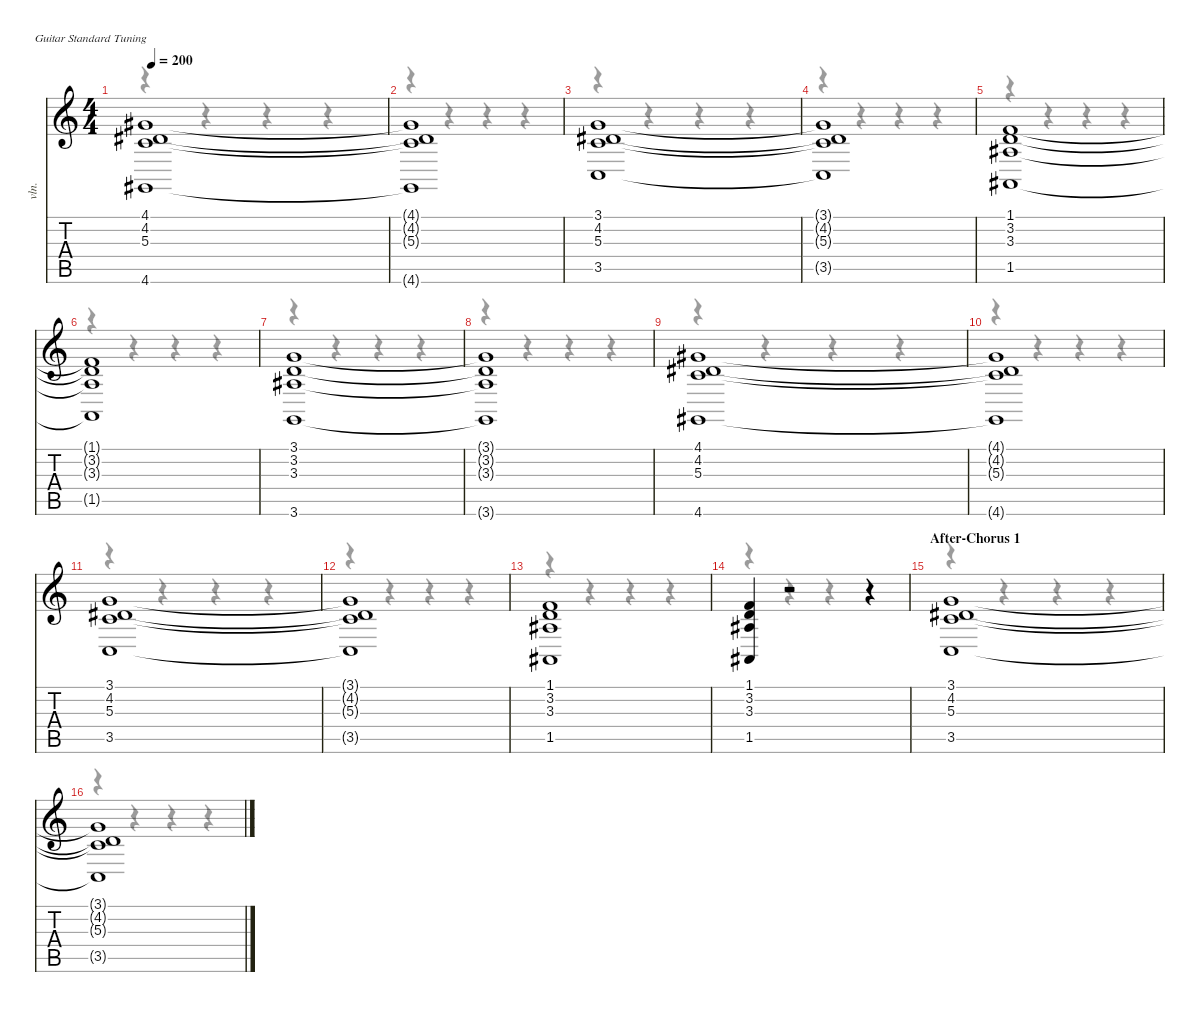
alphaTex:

\defaultSystemsLayout 4
\hideDynamics
\bracketExtendMode nobrackets
\otherSystemsTrackNameOrientation horizontal
\track ("Vadim Pruzhanov (Ensemble)" "vln.") {instrument stringensemble1}
\staff {score tabs}
\tuning (E4 B3 G3 D3 A2 E2)
\voice
\ts (4 4)
\tempo 200
\clef g2
\ks c
(4.1{acc #} 4.2{acc #} 5.3 4.6{acc #}).1{dy f beam Up} |
(4.1{t acc #} 4.2{t acc #} 5.3{t} 4.6{t acc #}).1{beam Up} |
(3.1 4.2{acc #} 5.3 3.5).1{beam Up} |
(3.1{t} 4.2{t acc #} 5.3{t} 3.5{t}).1{beam Up} |
(1.1 3.2 3.3{acc #} 1.5{acc #}).1{beam Up} |
(1.1{t} 3.2{t} 3.3{t acc #} 1.5{t acc #}).1{beam Up} |
(3.1 3.2 3.3{acc #} 3.6).1{beam Up} |
(3.1{t} 3.2{t} 3.3{t acc #} 3.6{t}).1{beam Up} |
(4.1{acc #} 4.2{acc #} 5.3 4.6{acc #}).1{beam Up} |
(4.1{t acc #} 4.2{t acc #} 5.3{t} 4.6{t acc #}).1{beam Up} |
(3.1 4.2{acc #} 5.3 3.5).1{beam Up} |
(3.1{t} 4.2{t acc #} 5.3{t} 3.5{t}).1{beam Up} |
(1.1 3.2 3.3{acc #} 1.5{acc #}).1{beam Up} |
(1.1 3.2 3.3{acc #} 1.5{acc #}).4{beam Up} r.2{beam Up} r.4{beam Up} |
\section ("" "After-Chorus 1")
(3.1 4.2{acc #} 5.3 3.5).1{beam Up} |
(3.1{t} 4.2{t acc #} 5.3{t} 3.5{t}).1{beam Up}
\voice
\clef g2
\ottava regular
\simile none
\ks c
r.4{dy mf beam Down} r.4{beam Down} r.4{beam Down} r.4{beam Down} |
r.4{beam Down} r.4{beam Down} r.4{beam Down} r.4{beam Down} |
r.4{beam Down} r.4{beam Down} r.4{beam Down} r.4{beam Down} |
r.4{beam Down} r.4{beam Down} r.4{beam Down} r.4{beam Down} |
r.4{beam Down} r.4{beam Down} r.4{beam Down} r.4{beam Down} |
r.4{beam Down} r.4{beam Down} r.4{beam Down} r.4{beam Down} |
r.4{beam Down} r.4{beam Down} r.4{beam Down} r.4{beam Down} |
r.4{beam Down} r.4{beam Down} r.4{beam Down} r.4{beam Down} |
r.4{beam Down} r.4{beam Down} r.4{beam Down} r.4{beam Down} |
r.4{beam Down} r.4{beam Down} r.4{beam Down} r.4{beam Down} |
r.4{beam Down} r.4{beam Down} r.4{beam Down} r.4{beam Down} |
r.4{beam Down} r.4{beam Down} r.4{beam Down} r.4{beam Down} |
r.4{beam Down} r.4{beam Down} r.4{beam Down} r.4{beam Down} |
r.4{beam Down} r.4{beam Down} r.4{beam Down} r.4{beam Down} |
r.4{beam Down} r.4{beam Down} r.4{beam Down} r.4{beam Down} |
r.4{beam Down} r.4{beam Down} r.4{beam Down} r.4{beam Down}
